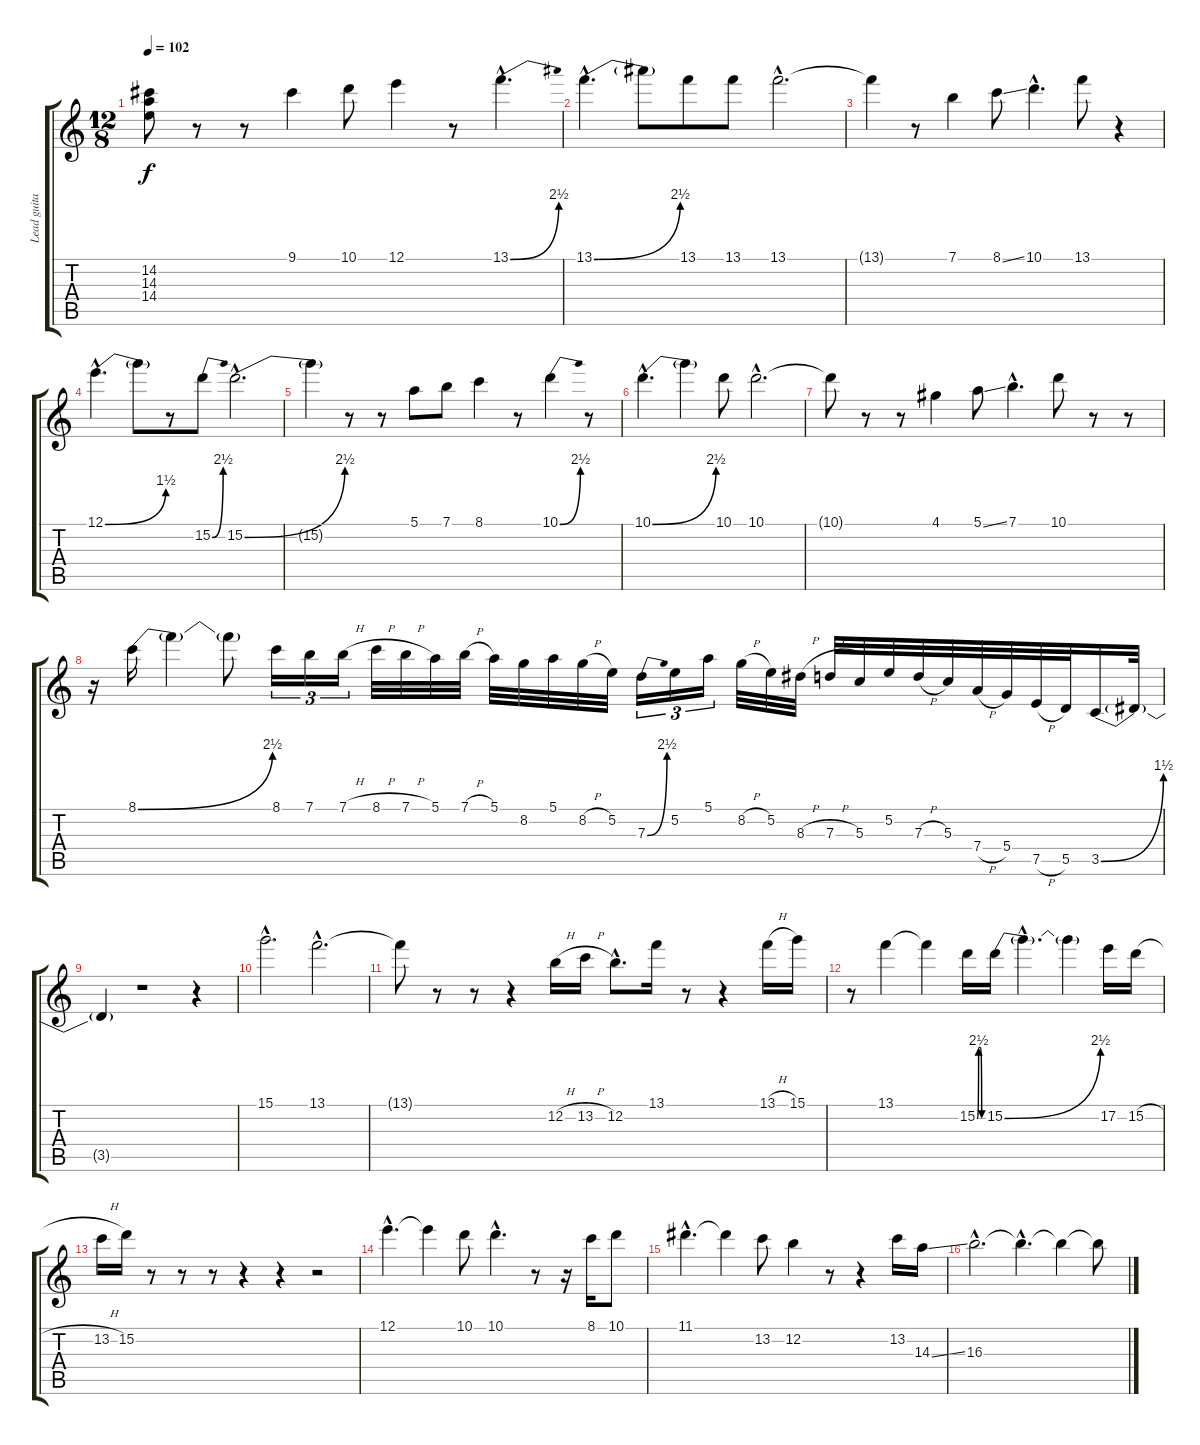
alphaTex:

\track ("Lead guitar" "Lead guita") {instrument distortionguitar}
\staff {score tabs}
\tuning (E4 B3 G3 D3 A2 E2) {hide}
\ts (12 8)
\tempo 102
\clef g2
\ks c
(14.2 14.3 14.4).8{dy f} r.8 r.8 9.1.4 10.1.8 12.1.4 r.8 13.1{be (bend 0 0 60 10) hac}.4{d} |
13.1{be (bend 0 0 60 10) hac}.4{d} 13.1{t}.8 13.1.8 13.1.8 13.1{hac}.2{d} |
13.1{t}.4 r.8 7.1.4 8.1{ss}.8 10.1{hac}.4{d} 13.1.8 r.4 |
12.1{be (bend 0 0 60 6) hac}.4{d} 12.1{t}.8 r.8 15.2{be (bend 0 0 60 10)}.8 15.2{be (bend 0 0 60 10) hac}.2{d} |
15.2{t}.4 r.8 r.8 5.1.8 7.1.8 8.1.4 r.8 10.1{be (bend 0 0 60 10)}.4 r.8 |
10.1{be (bend 0 0 60 10) hac}.4{d} 10.1{t}.4 10.1.8 10.1{hac}.2{d} |
10.1{t}.8 r.8 r.8 4.1.4 5.1{ss}.8 7.1{hac}.4{d} 10.1.8 r.8 r.8 |
r.16 8.1{be (bend 0 0 60 10)}.16 8.1{t}.4 8.1{t}.8 8.1.16{tu (3 2)} 7.1.16{tu (3 2)} 7.1{h}.16{tu (3 2)} 8.1{h}.32 7.1{h}.32 5.1.32 7.1{h}.32 5.1.32 8.2.32 5.1.32 8.2{h}.32 5.2.32 7.3{be (bend 0 0 60 10)}.16{tu (3 2)} 5.2.16{tu (3 2)} 5.1.16{tu (3 2)} 8.2{h}.32 5.2.32 8.3{h}.32 7.3{h}.32 5.3.32 5.2.32 7.3{h}.32 5.3.32 7.4{h}.32 5.4.32 7.5{h}.32 5.5.32 3.5{be (bend 0 0 60 6)}.16 3.5{t}.32 |
3.5{t}.4 r.1 r.4 |
15.1{hac}.2{d} 13.1{hac}.2{d} |
13.1{t}.8 r.8 r.8 r.4 12.2{h}.16 13.2{h}.16 12.2{hac}.8{d} 13.1.16 r.8 r.4 13.1{h}.16 15.1.16 |
r.8 13.1.4 13.1{t}.4 15.2{be (custom 0 0 15 10 30 10 45 0 60 0)}.16 15.2{be (bend 0 0 60 10)}.16 15.2{hac t}.4{d} 15.2{t}.4 17.2.16 15.2{h}.16 |
13.2{h}.16 15.2.16 r.8 r.8 r.8 r.4 r.4 r.2 |
12.1{hac}.4{d} 12.1{t}.4 10.1.8 10.1{hac}.4{d} r.8 r.16 8.1.16 10.1.8 |
11.1{hac}.4{d} 11.1{t}.4 13.2.8 12.2.4 r.8 r.4 13.2.16 14.3{ss}.16 |
16.3{hac}.2{d} 16.3{hac t}.4{d} 16.3{t}.4 16.3{t}.8
